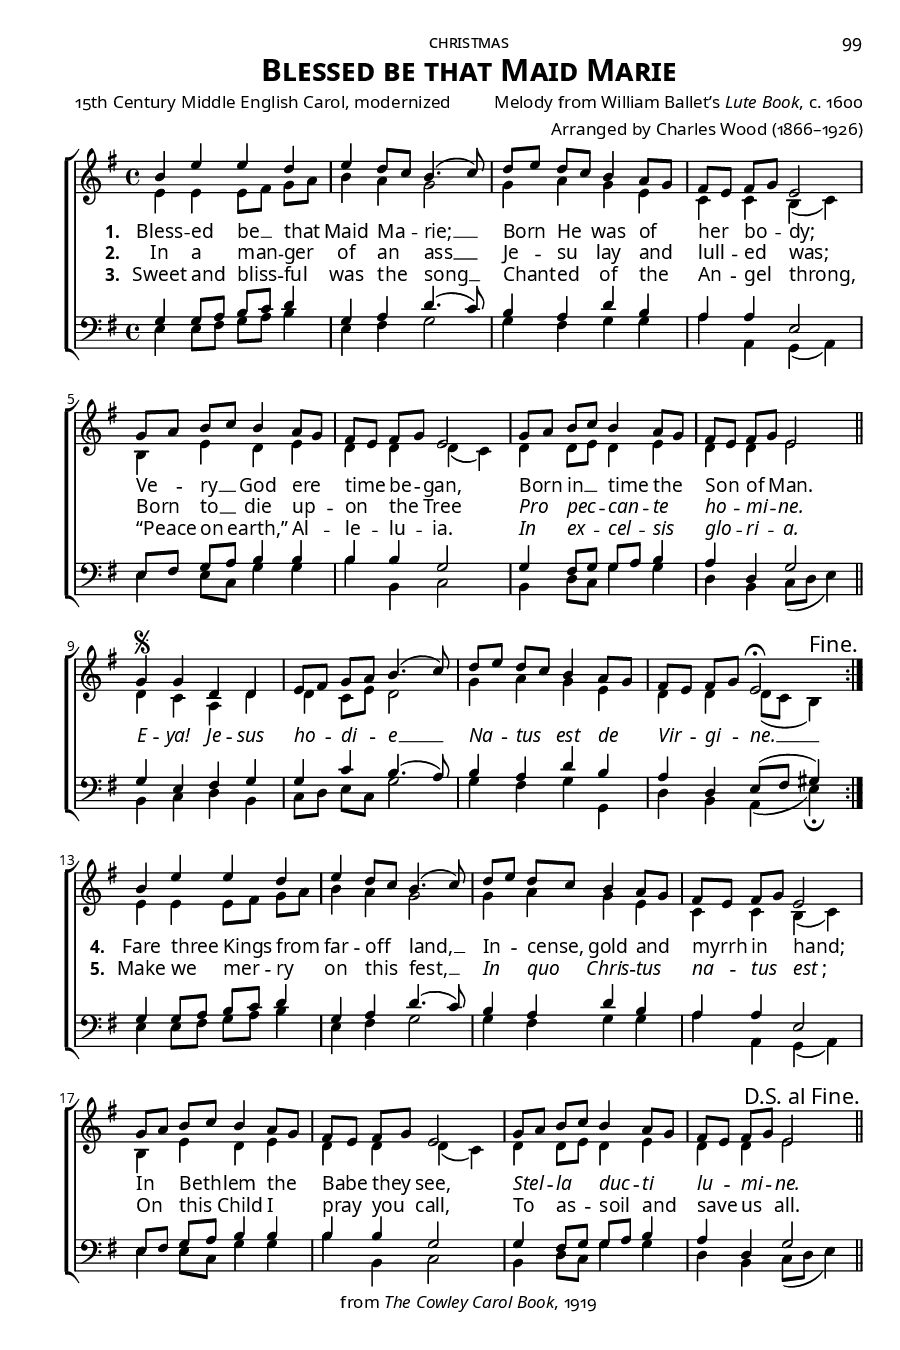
\version "2.14.2"
\include "../util.ly"
\header {
  title = \markup{\override #'(font-name . "Garamond Premier Pro Semibold"){ \abs-fontsize #15 \smallCapsOldStyle"Blessed be that Maid Marie"}}
  poet = \markup\oldStyleNum"15th Century Middle English Carol, modernized"
  composer = \markup\concat {"Melody from William Ballet’s " \italic"Lute Book" \oldStyleNum", c. 1600"}
  arranger = \markup\oldStyleNum"Arranged by Charles Wood (1866–1926)"
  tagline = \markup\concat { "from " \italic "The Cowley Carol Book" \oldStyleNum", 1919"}
}
\paper {
  %print-all-headers = ##t
  paper-height = 9\in
  paper-width = 6\in
  indent = 0\in
  %system-system-spacing = #'((basic-distance . 10) (padding . 0))
  system-system-spacing =
    #'((basic-distance . 0)
       (minimum-distance . 0)
       (padding . -5)
       (stretchability . 100))
  ragged-last-bottom = ##f
  ragged-bottom = ##f
  two-sided = ##t
  inner-margin = 0.5\in
  outer-margin = 0.25\in
  top-margin = 0.25\in
  bottom-margin = 0.25\in
  first-page-number = #099
  print-first-page-number = ##t
  headerLine = \markup{\override #'(font-name . "Garamond Premier Pro") \smallCapsOldStyle"christmas"}
  oddHeaderMarkup = \markup\fill-line{
     \override #'(font-name . "Garamond Premier Pro")\abs-fontsize #8.5
     \combine 
        \fill-line{"" \on-the-fly #print-page-number-check-first
        \oldStylePageNum""
        }
        \fill-line{\headerLine}
  }
  evenHeaderMarkup = \markup {
     \override #'(font-name . "Garamond Premier Pro")\abs-fontsize #8.5
     \combine
        \on-the-fly #print-page-number-check-first
        \oldStylePageNum""
        \fill-line{\headerLine}
  }
}
#(set-global-staff-size 15) \paper{ #(define fonts (make-pango-font-tree "GoudyOlSt BT" "Garamond Premier Pro" "Garamond Premier Pro" (/ 15 20))) }
global = {
  \key g \major
  \time 4/4
  \autoBeamOff
}

sopMusic = \relative c' {
  b'4 e e d |
  e d8[ c] b4.( c8) |
  d[ e] d[ c] b4 a8[ g] |
  
  fis8[ e] fis[ g] e2 |
  g8[ a] b[ c] b4 a8[ g] |
  fis[ e] fis[ g] e2 |
  
  g8[ a] b[ c] b4 a8[ g] |
  fis[ e] fis[ g] e2 \bar "||" \break
  g4\segno g d d |
  
  e8[ fis] g[ a] b4.( c8) |
  d[ e] d[ c] b4 a8[ g] |
  fis[ e] fis[ g] e2\fermata \bar ":|" \break
  \once \override Score.RehearsalMark #'break-visibility = #end-of-line-visible
  \once \override Score.RehearsalMark #'self-alignment-X = #RIGHT
  \mark "Fine."
  
  
  b'4 e e d |
  e d8[ c] b4.( c8) |
  d[ e] d[ c] b4 a8[ g] |
  
  fis8[ e] fis[ g] e2 |
  g8[ a] b[ c] b4 a8[ g] |
  fis[ e] fis[ g] e2 |
  
  g8[ a] b[ c] b4 a8[ g] |
  fis[ e] fis[ g] e2 \bar "||"
  \once \override Score.RehearsalMark #'break-visibility = #end-of-line-visible
  \once \override Score.RehearsalMark #'self-alignment-X = #RIGHT
  \mark "D.S. al Fine."
}
sopWords = \lyricmode {
  
}

altoMusic = \relative c' {
  e4 e e8[ fis] g[ a] |
  b4 a g2 |
  g4 a g e |
  
  c c b( c) |
  b e d e |
  d d d( c) |
  
  d d8[ e] d4 e |
  d d e2 \bar "||"
  d4 c a d |
  
  d c8[ e] d2 |
  g4 a g e |
  d d d8([ c] b4) |
  
  
  
  
  e4 e e8[ fis] g[ a] |
  b4 a g2 |
  g4 a g e |
  
  c c b( c) |
  b e d e |
  d d d( c) |
  
  d d8[ e] d4 e |
  d d e2 \bar "||"
}
altoWords = \lyricmode {
  \dropLyricsIX
  \set stanza = #"1. "
  \set associatedVoice = "basses"
  Bless -- ed
  \set associatedVoice = "altos"
  be __ that 
  \unset associatedVoice
  Maid Ma -- rie; __
  Born He was of her \set associatedVoice = "altos" bo -- \unset associatedVoice dy;
  
  Ve -- ry __ God ere time be -- gan,
  \set associatedVoice = "tenors"
  Born in __
  \unset associatedVoice
  time the Son of Man.
  \markup\italic E -- \markup\italic ya! \markup\italic Je -- \markup\italic sus \markup\italic ho -- \markup\italic di -- \markup\italic e __
  \markup\italic Na -- \markup\italic tus \markup\italic est \markup\italic de \markup\italic Vir --
  \set associatedVoice = "tenors"
  \markup\italic gi -- \markup\italic ne. __
  
  
  
  
  \set stanza = #"4. "
  \set associatedVoice = "basses"
  Fare three
  \set associatedVoice = "altos"
  Kings from
  \unset associatedVoice
  far -- off land, __
  In -- cense, gold and myrrh \set associatedVoice = "altos" in \unset associatedVoice hand;
  In Beth -- lem the Babe they see,
  \set associatedVoice = "tenors"
  \markup\italic Stel -- \markup\italic la
  \unset associatedVoice
  \markup\italic duc -- \markup\italic ti \markup\italic lu -- \markup\italic mi -- \markup\italic ne.
}
altoWordsII = \lyricmode {
  \dropLyricsIX
%\markup\italic
  \set stanza = #"2. "
  \set associatedVoice = "basses"
  In a
  \set associatedVoice = "altos"
  man -- ger
  \unset associatedVoice
  of an ass __
  Je -- su lay and lull -- \set associatedVoice = "altos" ed \unset associatedVoice was;
  
  Born to __ die up -- on the Tree
  \set associatedVoice = "tenors"
  \markup\italic Pro \markup\italic pec --
  \unset associatedVoice
  \markup\italic can -- \markup\italic te \markup\italic ho -- \markup\italic mi -- \markup\italic ne.
  
  
  \repeat unfold 14 \skip1
  
  \set stanza = #"5. "
  \set associatedVoice = "basses"
  Make we
  \set associatedVoice = "altos"
  mer -- ry
  \unset associatedVoice
  on this fest, __
  \markup\italic In \markup\italic quo \markup\italic Chris -- \markup\italic tus \markup\italic na -- \set associatedVoice = "altos" \markup\italic tus \unset associatedVoice \markup{\italic "est" ";"}
  On this Child I pray you call,
  \set associatedVoice = "tenors"
  To as --
  \unset associatedVoice
  soil and save us all.
}
altoWordsIII = \lyricmode {
  \dropLyricsIX
  \set stanza = #"3. "
  \set associatedVoice = "basses"
  Sweet and
  \set associatedVoice = "altos"
  bliss -- ful
  \unset associatedVoice
  was the song __
  Chant -- ed of the An -- \set associatedVoice = "altos" gel \unset associatedVoice throng,
  
  “Peace on earth,” Al -- le -- lu -- ia.
  \set associatedVoice = "tenors"
  \markup\italic In \markup\italic ex --
  \unset associatedVoice
  \markup\italic cel -- \markup\italic sis \markup\italic glo -- \markup\italic ri -- \markup\italic a.
}
altoWordsIV = \lyricmode {
}
altoWordsV = \lyricmode {
}
altoWordsVI = \lyricmode {
  \set stanza = #"6. "
  \set ignoreMelismata = ##t
}
tenorMusic = \relative c' {
  g4 g8[ a] b[ c] d4 |
  g, a d4.( c8) |
  b4 a d b |
  
  a a e2 |
  e8[ fis] g[ a] b4 b |
  b b g2 |
  
  g4 fis8[ g] g[ a] b4 |
  a d, g2 \bar "||"
  g4 e fis g |
  
  g c b4.( a8) |
  b4 a d b |
  a d, e8[( fis] gis4) |
  
  
  
  
  g4 g8[ a] b[ c] d4 |
  g, a d4.( c8) |
  b4 a d b |
  
  a a e2 |
  e8[ fis] g[ a] b4 b |
  b b g2 |
  
  g4 fis8[ g] g[ a] b4 |
  a d, g2 \bar "||"
}
tenorWords = \lyricmode {

}

bassMusic = \relative c {
  e4 e8[ fis] g[ a] b4 |
  e, fis g2 |
  g4 fis g g |
  
  a a, g( a) |
  e' e8[ c] g'4 g |
  b b, c2 |
  
  b4 d8[ c] g'4 g |
  d b c8([ d] e4) \bar "||"
  b4 c d b |
  
  c8[ d] e[ c] g'2 |
  g4 fis g g, |
  d' b a4( e')\fermata |
  
  
  
  
  e4 e8[ fis] g[ a] b4 |
  e, fis g2 |
  g4 fis g g |
  
  a a, g( a) |
  e' e8[ c] g'4 g |
  b b, c2 |
  
  b4 d8[ c] g'4 g |
  d b c8([ d] e4) \bar "||"
}
bassWords = \lyricmode {

}

pianoRH = \relative c' {
  
}
pianoLH = \relative c' {
  
}

\score {
  <<
   \new ChoirStaff <<
    \new Staff = women <<
      \new Voice = "sopranos" { \voiceOne << \global \sopMusic >> }
      \new Voice = "altos" { \voiceTwo << \global \altoMusic >> }
    >>
    \new Lyrics \with { alignAboveContext = #"women" \override VerticalAxisGroup #'nonstaff-relatedstaff-spacing = #'((basic-distance . 1))} \lyricsto "sopranos" \sopWords
   \new Staff = men <<
      \clef bass
      \new Voice = "tenors" { \voiceOne << \global \tenorMusic >> }
      \new Voice = "basses" { \voiceTwo << \global \bassMusic >> }
    >>
    \new Lyrics = "altosVI"  \with { alignBelowContext = #"women" } \lyricsto "sopranos" \altoWordsVI
    \new Lyrics = "altosV"  \with { alignBelowContext = #"women" } \lyricsto "sopranos" \altoWordsV
    \new Lyrics = "altosIV"  \with { alignBelowContext = #"women" } \lyricsto "sopranos" \altoWordsIV
    \new Lyrics = "altosIII"  \with { alignBelowContext = #"women" } \lyricsto "sopranos" \altoWordsIII
    \new Lyrics = "altosII"  \with { alignBelowContext = #"women" } \lyricsto "sopranos" \altoWordsII
    \new Lyrics = "altos"  \with { alignBelowContext = #"women" \override VerticalAxisGroup #'nonstaff-relatedstaff-spacing = #'((padding . -0.5))} \lyricsto "sopranos" \altoWords
    \new Lyrics \with { alignAboveContext = #"men" \override VerticalAxisGroup #'nonstaff-relatedstaff-spacing = #'((basic-distance . 1)) } \lyricsto "tenors" \tenorWords
    \new Lyrics \with { alignBelowContext = #"men" \override VerticalAxisGroup #'nonstaff-relatedstaff-spacing = #'((basic-distance . 1)) } \lyricsto "basses" \bassWords
  >>
%    \new PianoStaff << \new Staff { \new Voice { \pianoRH } } \new Staff { \clef "bass" \pianoLH } >>
  >>
  \layout {
    \context {
      \Score
      %\override SpacingSpanner #'base-shortest-duration = #(ly:make-moment 1 8)
      %\override SpacingSpanner #'common-shortest-duration = #(ly:make-moment 1 4)
    }
    \context {
      % Remove all empty staves
      % \Staff \RemoveEmptyStaves \override VerticalAxisGroup #'remove-first = ##t
    }
  }
}
